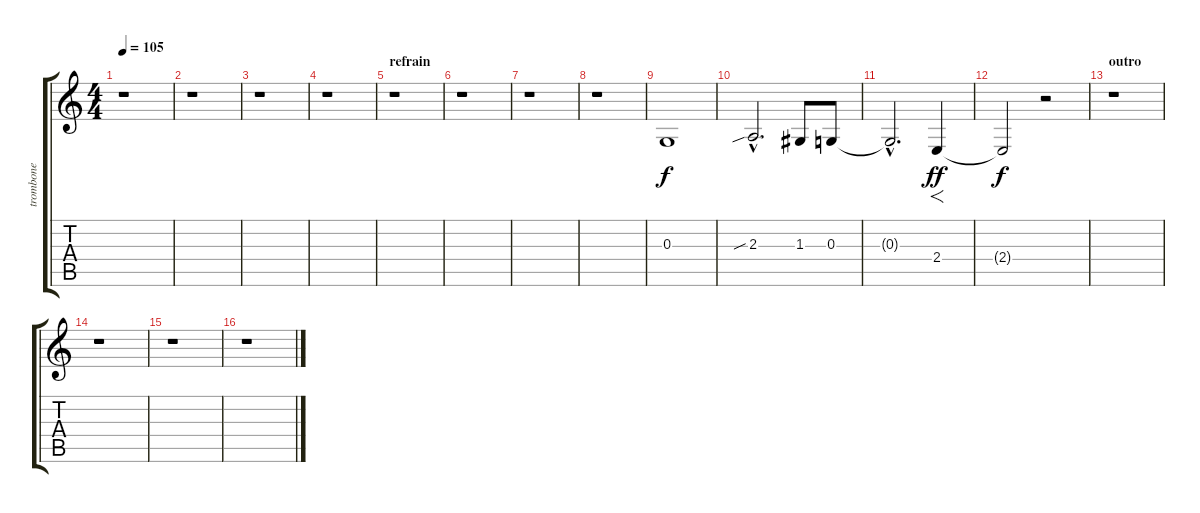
\track ("trombone" "trombone") {instrument trombone}
\staff {score tabs}
\tuning (E4 B3 G3 D3 A2 E2) {hide}
\ts (4 4)
\tempo 105
\clef g2
\ks c
r.1{dy f} |
r.1 |
r.1 |
r.1 |
\section ("" "refrain")
r.1 |
r.1 |
r.1 |
r.1 |
0.3.1 |
2.3{sib hac}.2{d} 1.3.8 0.3.8 |
0.3{hac t}.2{d} 2.4.4{f dy ff} |
2.4{t}.2{dy f} r.2 |
\section ("" "outro")
r.1 |
r.1 |
r.1 |
r.1
